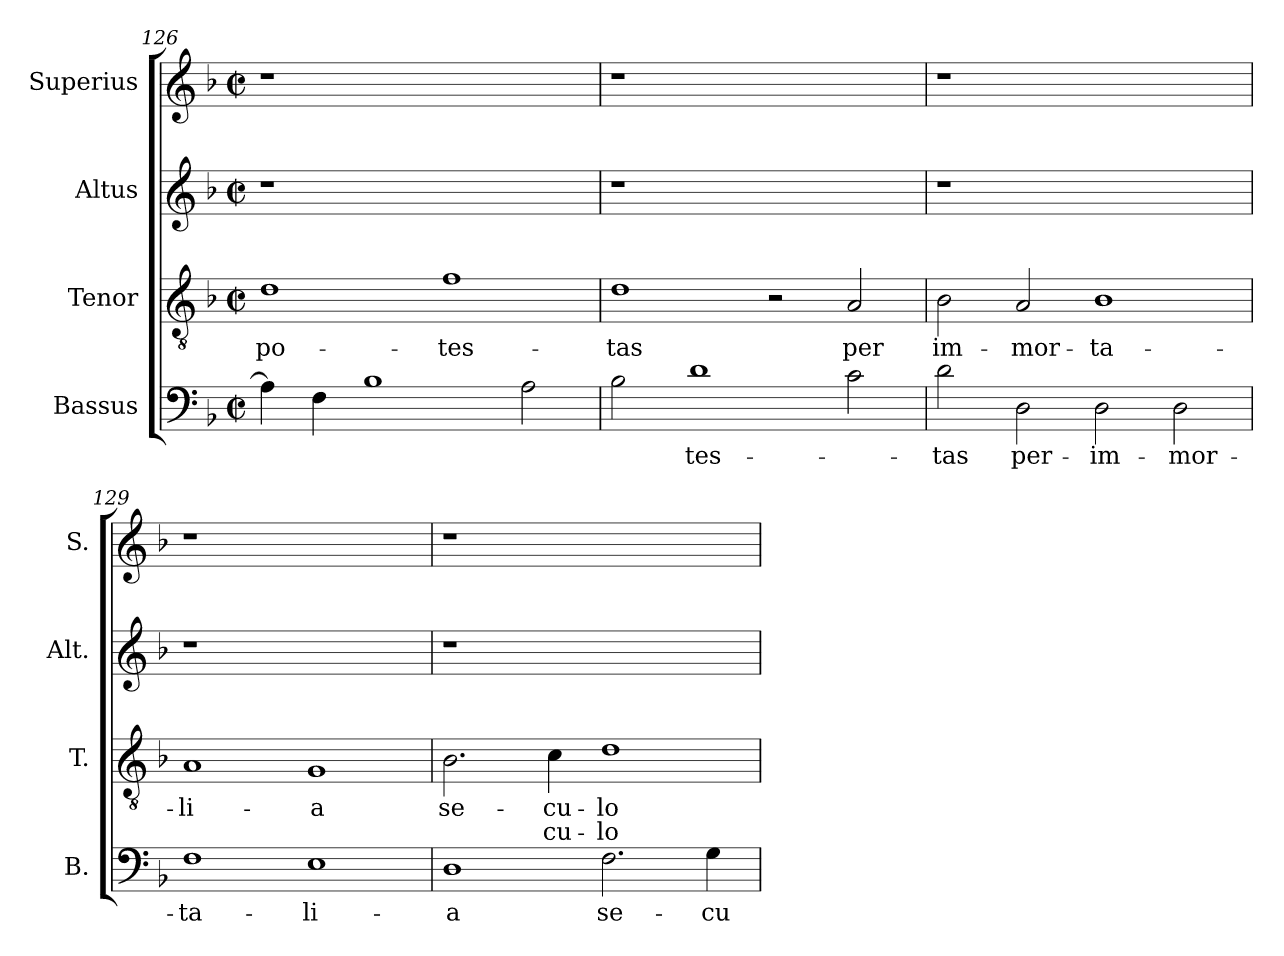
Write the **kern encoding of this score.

**kern	**text	**kern	**text	**text	**kern	**kern
*part4	*part4	*part3	*part3	*part3	*part2	*part1
*staff4	*staff4	*staff3	*staff3	*staff3	*staff2	*staff1
*I"Bassus	*	*I"Tenor	*	*	*I"Altus	*I"Superius
*I'B.	*	*I'T.	*	*	*I'Alt.	*I'S.
!!LO:LB:g=z
*clefF4	*	*clefGv2	*	*	*clefG2	*clefG2
*	*	*ITrd7c12	*	*	*	*
*k[b-]	*	*k[b-]	*	*	*k[b-]	*k[b-]
*F:	*	*F:	*	*	*F:	*F:
*M2/2	*	*M2/2	*	*	*M2/2	*M2/2
*met(c|)	*	*met(c|)	*	*	*met(c|)	*met(c|)
=126	=126	=126	=126	=126	=126	=126
!	!	!	!LO:LY:b:color=#000000	!	!LO:N:vis=1	!LO:N:vis=1
4Ai\]	.	1Di	po-	.	1r	1r
4Fi\	.	.	.	.	.	.
1B-i	.	.	.	.	.	.
!	!	!	!LO:LY:b:color=#000000	!	!	!
.	.	1Fi	-tes-	.	1ryy	1ryy
2Ai\	.	.	.	.	.	.
=127	=127	=127	=127	=127	=127	=127
!	!	!	!LO:LY:b:color=#000000	!	!LO:N:vis=1	!LO:N:vis=1
2B-i\	.	1Di	-tas	.	1r	1r
!	!LO:LY:b:color=#000000	!	!	!	!	!
1di	-tes-	.	.	.	.	.
.	.	2r	.	.	1ryy	1ryy
!	!	!	!LO:LY:b:color=#000000	!	!	!
2ci\	.	2AAi/	per	.	.	.
=128	=128	=128	=128	=128	=128	=128
!	!LO:LY:b:color=#000000	!	!	!	!	!
!	!	!	!LO:LY:b:color=#000000	!	!LO:N:vis=1	!LO:N:vis=1
2di\	-tas	2BB-i\	im-	.	1r	1r
!	!LO:LY:b:color=#000000	!	!	!	!	!
!	!	!	!LO:LY:b:color=#000000	!	!	!
2Di\	per-	2AAi/	-mor-	.	.	.
!	!LO:LY:b:color=#000000	!	!	!	!	!
!	!	!	!LO:LY:b:color=#000000	!	!	!
2Di\	-im-	1BB-i	-ta-	.	1ryy	1ryy
!	!LO:LY:b:color=#000000	!	!	!	!	!
2Di\	-mor-	.	.	.	.	.
=129	=129	=129	=129	=129	=129	=129
!	!LO:LY:b:color=#000000	!	!	!	!	!
!	!	!	!LO:LY:b:color=#000000	!	!LO:N:vis=1	!LO:N:vis=1
1Fi	-ta-	1AAi	-li-	.	1r	1r
!	!LO:LY:b:color=#000000	!	!	!	!	!
!	!	!	!LO:LY:b:color=#000000	!	!	!
1Ei	-li-	1GGi	-a	.	1ryy	1ryy
=130	=130	=130	=130	=130	=130	=130
!	!LO:LY:b:color=#000000	!	!	!	!	!
!	!	!	!LO:LY:b:color=#000000	!	!LO:N:vis=1	!LO:N:vis=1
1Di	-a	2.BB-i\	se-	.	1r	1r
!	!	!	!LO:LY:b:color=#000000	!LO:LY:b:color=#000000	!	!
.	.	4Ci\	-cu-	-cu-	.	.
!	!LO:LY:b:color=#000000	!	!	!	!	!
!	!	!	!LO:LY:b:color=#000000	!LO:LY:b:color=#000000	!	!
2.Fi\	se-	1Di	-lo-	-lo-	1ryy	1ryy
!	!LO:LY:b:color=#000000	!	!	!	!	!
4Gi\	-cu-	.	.	.	.	.
=	=	=	=	=	=	=
*-	*-	*-	*-	*-	*-	*-
